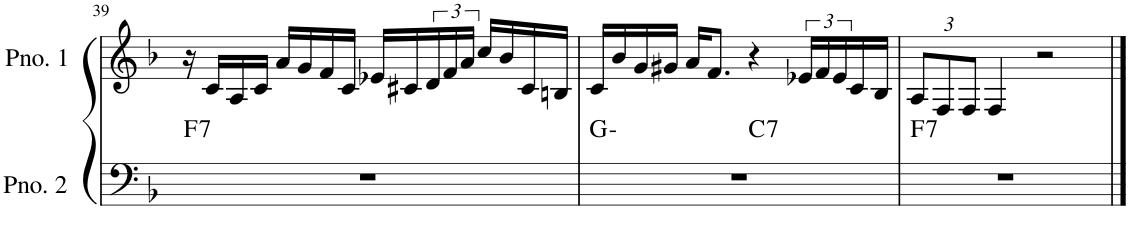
**kern	**harte	**kern
*part2	*part2	*part1
*staff2	*	*staff1
*I"ピアノ 2	*	*I"ピアノ 1
!!LO:PB:g=z
*clefF4	*	*clefG2
*k[b-]	*	*k[b-]
*M4/4	*	*M4/4
=39	=39	=39
!	!LO:H:kt=7	!
1r	F:7	16r
.	.	16c/LL
.	.	16A/
.	.	16c/JJ
.	.	16a/LL
.	.	16g/
.	.	16f/
.	.	16c/JJ
.	.	16e-X/LL
.	.	16c#X/
.	.	24d/
.	.	24f/
.	.	24a/JJ
.	.	16cc/LL
.	.	16b-/
.	.	16c#/
.	.	16Bn/JJ
=40	=40	=40
*^	*	*
1r	2ryy	G:min	16c/LL
.	.	.	16b-/
.	.	.	16g/
.	.	.	16g#X/JJ
.	.	.	16a/KL
.	.	.	8.f/J
!	!	!LO:H:kt=7	!
.	2ryy	C:7	4r
.	.	.	24e-X/LL
.	.	.	24f/
.	.	.	24e-/
.	.	.	16c/
.	.	.	16B-/JJ
*v	*v	*	*
=41	=41	=41
*	*	*Xbrackettup
*^	*	*
!	!	!LO:H:kt=7	!
*v	*v	*	*
1r	F:7	12A/L
.	.	12F/
.	.	12F/J
.	.	4F/
.	.	2r
==	==	==
*-	*-	*-
